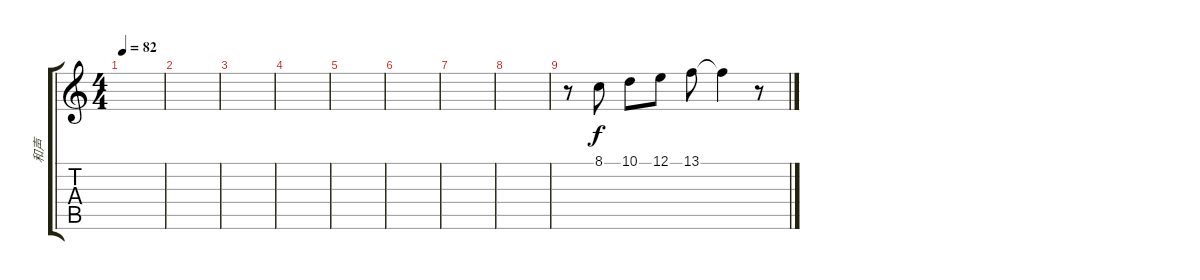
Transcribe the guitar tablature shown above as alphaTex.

\track ("和声" "和声") {instrument lead3calliope}
\staff {score tabs}
\tuning (E4 B3 G3 D3 A2 E2) {hide}
\ts (4 4)
\tempo 82
\clef g2
\ks c
|
|
|
|
|
|
|
|
r.8 8.1.8 10.1.8 12.1.8 13.1.8 13.1{t}.4 r.8
